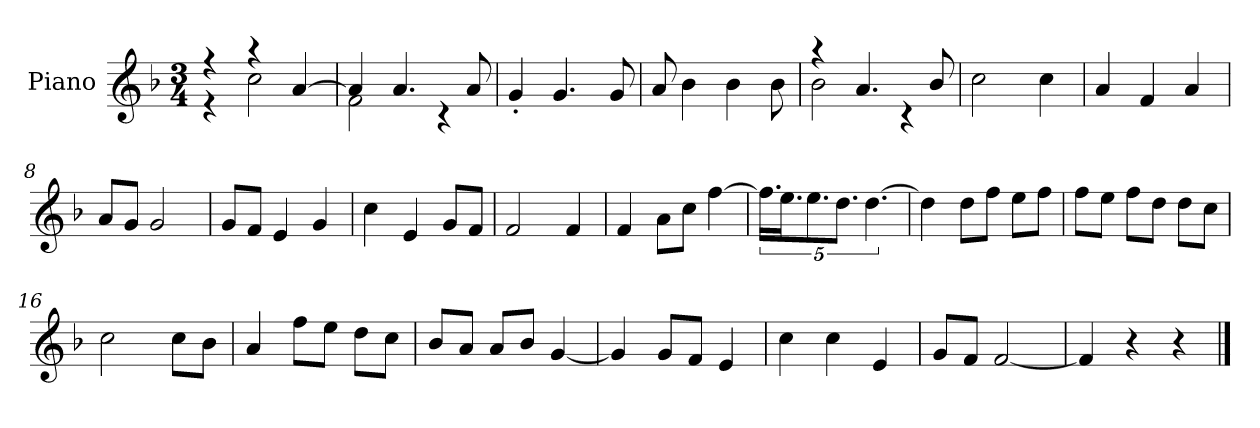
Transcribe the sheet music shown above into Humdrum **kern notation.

**kern
*part1
*staff1
*I"Piano
*I'P-no
*clefG2
*k[b-]
*M3/4
*MM179
=1
*^
4r	4r
4r	2cc\
[4a/	.
=2	=2
4a/]	2f\
4.a/	.
.	4r
8a/	.
*v	*v
=3
4g'/
4.g/
8g/
=4
8a/
4b-\
4b-\
8b-\
=5
*^
4r	2b-\
4.a/	.
.	4r
8b-/	.
*v	*v
=6
2cc\
4cc\
=7
4a/
4f/
4a/
=8
8a/L
8g/J
2g/
=9
8g/L
8f/J
4e/
4g/
!!LO:LB:g=z
=10
4cc\
4e/
8g/L
8f/J
=11
2f/
4f/
=12
4f/
8a\L
8cc\J
[4ff\
=13
20.ff\LL]
20.ee\J
10.ee\
10.dd\J
[5.dd\
=14
4dd\]
8dd\L
8ff\J
8ee\L
8ff\J
=15
8ff\L
8ee\J
8ff\L
8dd\J
8dd\L
8cc\J
=16
2cc\
8cc\L
8b-\J
=17
4a/
8ff\L
8ee\J
8dd\L
8cc\J
!!LO:LB:g=z
=18
8b-/L
8a/J
8a/L
8b-/J
[4g/
=19
4g/]
8g/L
8f/J
4e/
=20
4cc\
4cc\
4e/
=21
8g/L
8f/J
[2f/
=22
4f/]
4r
4r
==
*-
